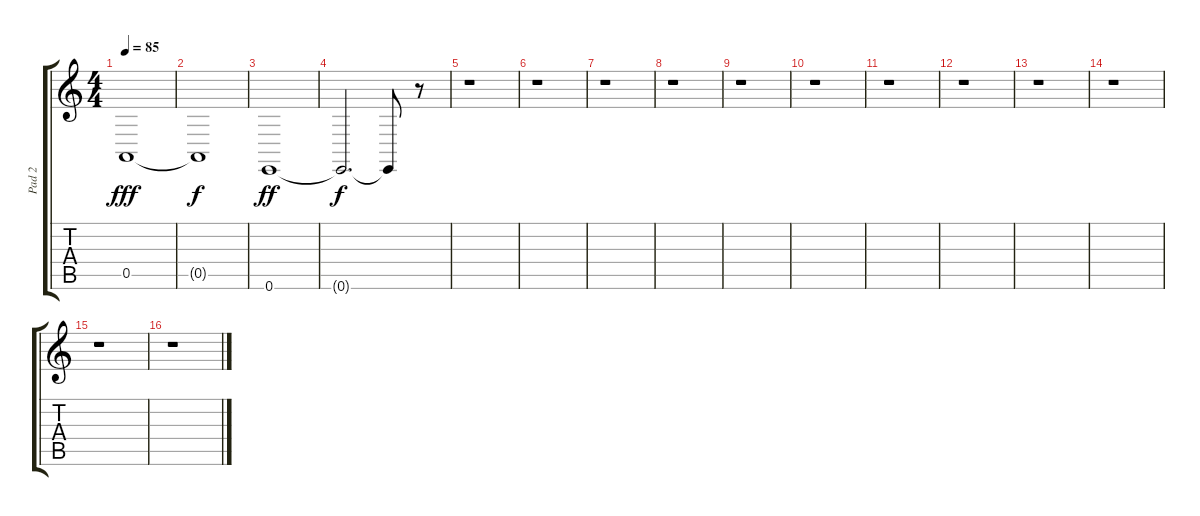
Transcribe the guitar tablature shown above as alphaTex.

\track ("Pad 2" "Pad 2") {instrument fx6goblins}
\staff {score tabs}
\tuning (E4 B3 G3 D3 A2 E2) {hide}
\ts (4 4)
\tempo 85
\clef g2
\ks c
0.5.1{dy fff} |
0.5{t}.1{dy f} |
0.6.1{dy ff} |
0.6{t}.2{d dy f} 0.6{t}.8 r.8 |
r.1 |
r.1 |
r.1 |
r.1 |
r.1 |
r.1 |
r.1 |
r.1 |
r.1 |
r.1 |
r.1 |
r.1
